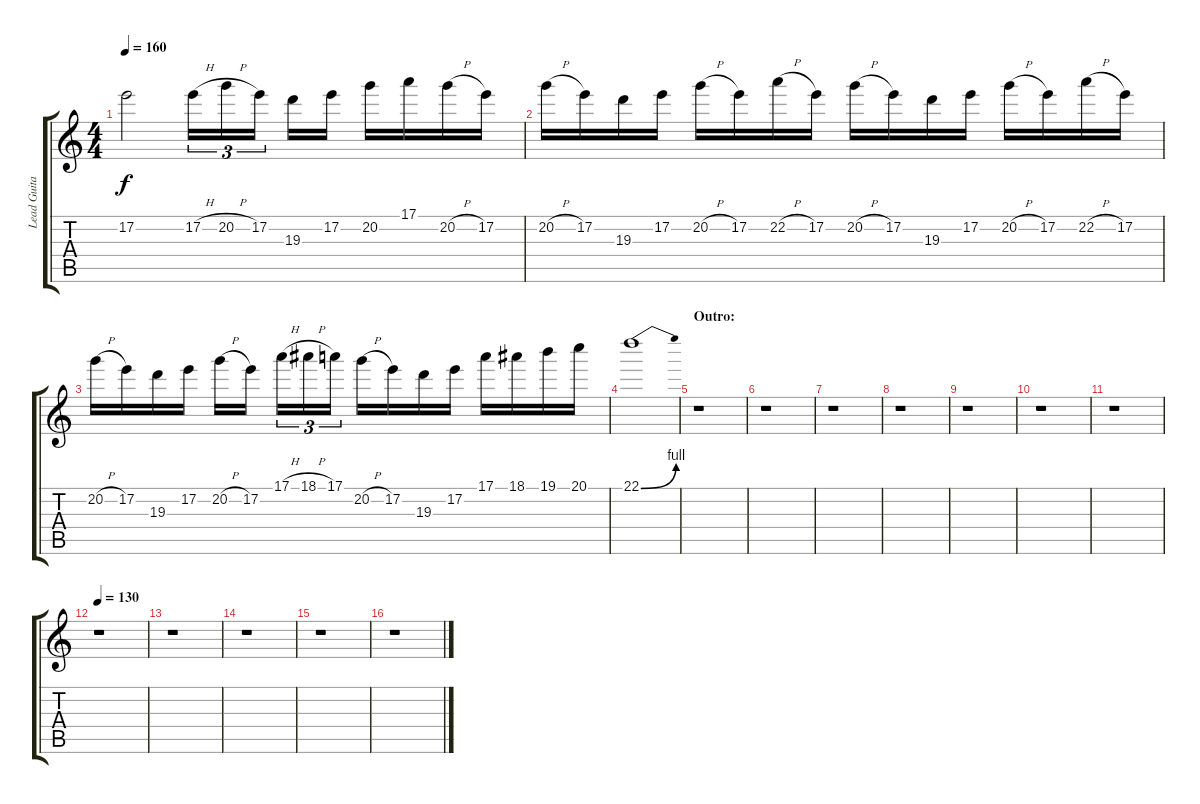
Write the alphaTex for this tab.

\track ("Lead Guitar I" "Lead Guita") {instrument distortionguitar}
\staff {score tabs}
\tuning (E4 B3 G3 D3 A2 E2) {hide}
\ts (4 4)
\tempo 160
\clef g2
\ks c
17.2{t}.2{dy f} 17.2{h}.16{tu (3 2)} 20.2{h}.16{tu (3 2)} 17.2.16{tu (3 2) beam splitsecondary} 19.3.16 17.2.16 20.2.16 17.1.16 20.2{h}.16 17.2.16 |
20.2{h}.16 17.2.16 19.3.16 17.2.16 20.2{h}.16 17.2.16 22.2{h}.16 17.2.16 20.2{h}.16 17.2.16 19.3.16 17.2.16 20.2{h}.16 17.2.16 22.2{h}.16 17.2.16 |
20.2{h}.16 17.2.16 19.3.16 17.2.16 20.2{h}.16 17.2.16{beam splitsecondary} 17.1{h}.16{tu (3 2)} 18.1{h}.16{tu (3 2)} 17.1.16{tu (3 2)} 20.2{h}.16 17.2.16 19.3.16 17.2.16 17.1.16 18.1.16 19.1.16 20.1.16 |
22.1{be (bend 0 0 60 4)}.1 |
\section ("" "Outro:")
r.1 |
r.1 |
r.1 |
r.1 |
r.1 |
r.1 |
r.1 |
\tempo 130
r.1 |
r.1 |
r.1 |
r.1 |
r.1
